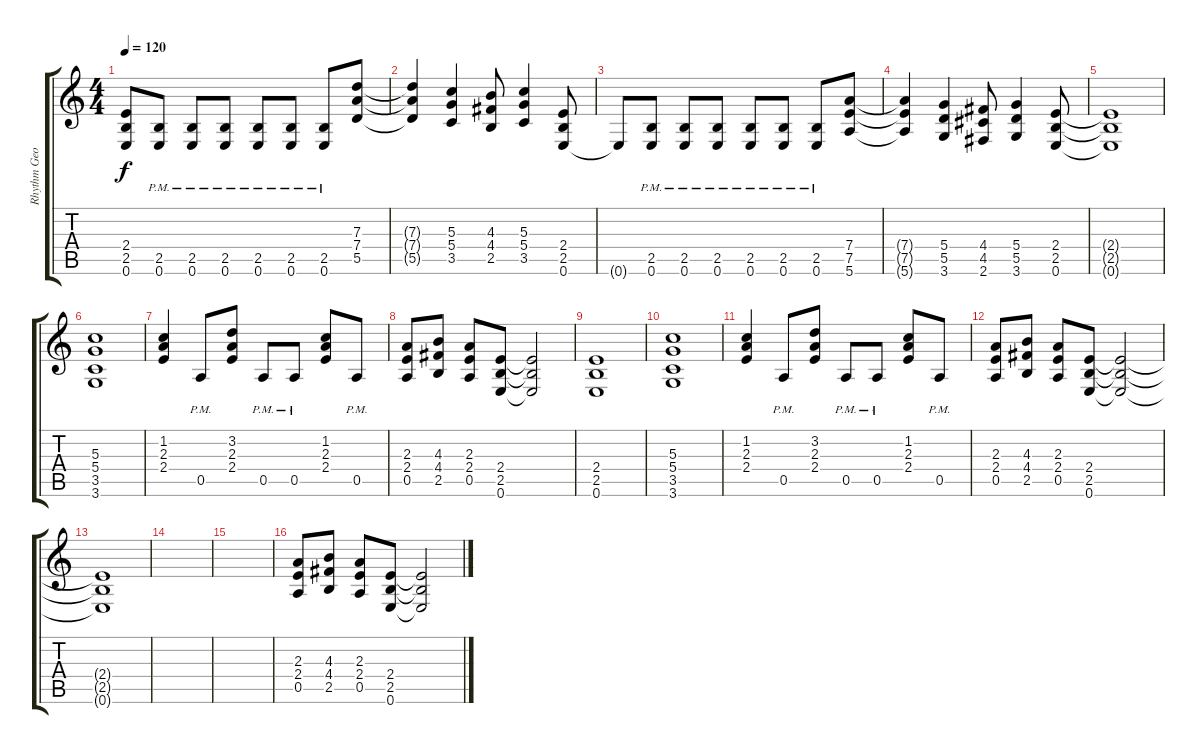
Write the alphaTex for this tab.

\track ("Rhythm George" "Rhythm Geo") {instrument distortionguitar}
\staff {score tabs}
\tuning (E4 B3 G3 D3 A2 E2) {hide}
\ts (4 4)
\tempo 120
\clef g2
\ks c
(2.4{t} 2.5{t} 0.6{t}).8{dy f} (2.5{pm} 0.6).8 (2.5{pm} 0.6).8 (2.5{pm} 0.6).8 (2.5{pm} 0.6).8 (2.5{pm} 0.6).8 (2.5{pm} 0.6).8 (7.3 7.4 5.5).8 |
(7.3{t} 7.4{t} 5.5{t}).4 (5.3 5.4 3.5).4 (4.3 4.4 2.5).8 (5.3 5.4 3.5).4 (2.4 2.5 0.6).8 |
0.6{t}.8 (2.5{pm} 0.6).8 (2.5{pm} 0.6).8 (2.5{pm} 0.6).8 (2.5{pm} 0.6).8 (2.5{pm} 0.6).8 (2.5{pm} 0.6).8 (7.4 7.5 5.6).8 |
(7.4{t} 7.5{t} 5.6{t}).4 (5.4 5.5 3.6).4 (4.4 4.5 2.6).8 (5.4 5.5 3.6).4 (2.4 2.5 0.6).8{volume 11} |
(2.4{t} 2.5{t} 0.6{t}).1 |
(5.3 5.4 3.5 3.6).1 |
(1.2 2.3 2.4).4 0.5{pm}.8 (3.2 2.3 2.4).8 0.5{pm}.8 0.5{pm}.8 (1.2 2.3 2.4).8 0.5{pm}.8 |
(2.3 2.4 0.5).8 (4.3 4.4 2.5).8 (2.3 2.4 0.5).8 (2.4 2.5 0.6).8 (2.4{t} 2.5{t} 0.6{t}).2 |
(2.4 2.5 0.6).1 |
(5.3 5.4 3.5 3.6).1 |
(1.2 2.3 2.4).4 0.5{pm}.8 (3.2 2.3 2.4).8 0.5{pm}.8 0.5{pm}.8 (1.2 2.3 2.4).8 0.5{pm}.8 |
(2.3 2.4 0.5).8 (4.3 4.4 2.5).8 (2.3 2.4 0.5).8 (2.4 2.5 0.6).8{volume 10} (2.4{t} 2.5{t} 0.6{t}).2 |
(2.4{t} 2.5{t} 0.6{t}).1 |
|
|
(2.3 2.4 0.5).8{volume 12} (4.3 4.4 2.5).8 (2.3 2.4 0.5).8 (2.4 2.5 0.6).8 (2.4{t} 2.5{t} 0.6{t}).2{volume 11}
